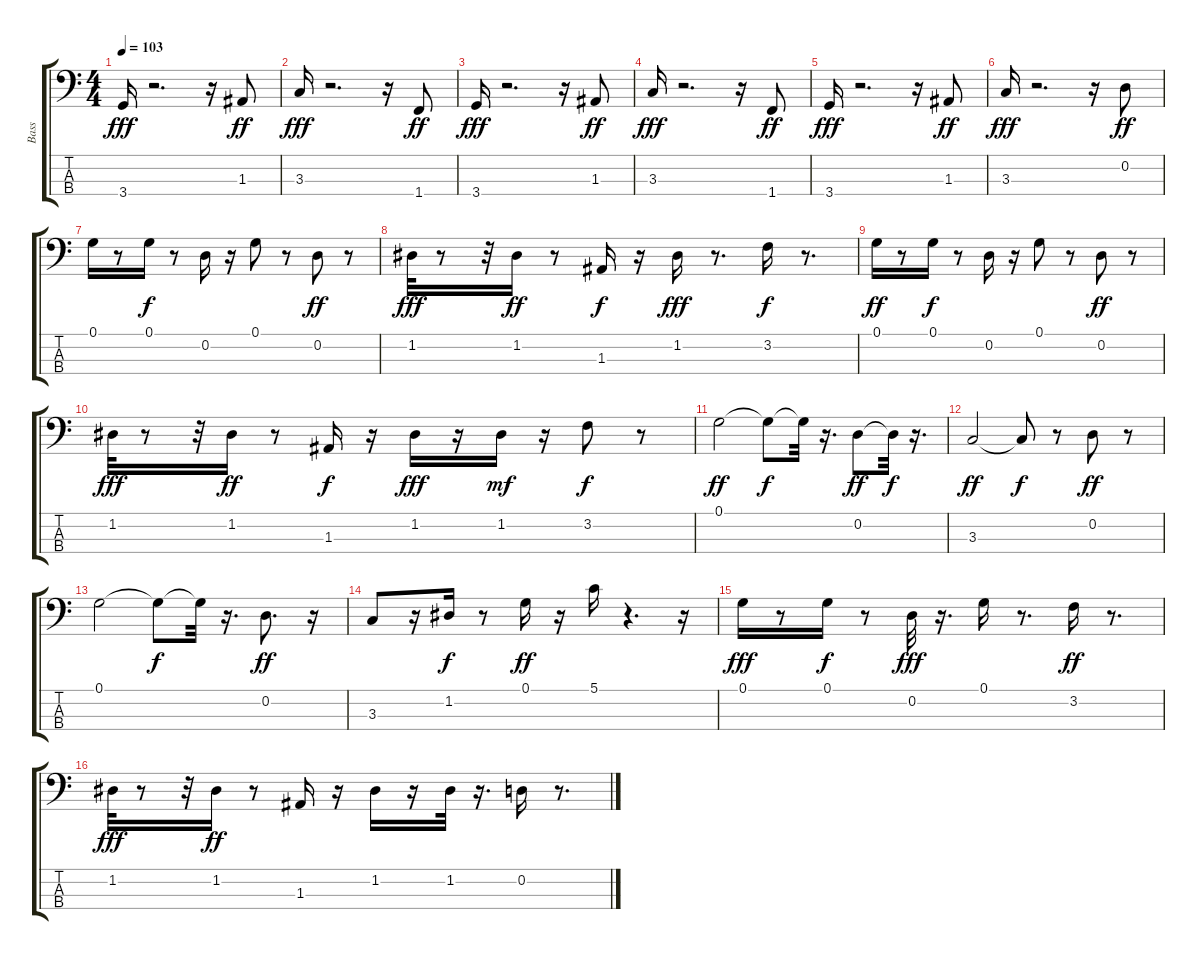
\track ("Bass" "Bass") {instrument electricbassfinger}
\staff {score tabs}
\tuning (G2 D2 A1 E1) {hide}
\ts (4 4)
\tempo 103
\clef f4
\ks c
3.4.16{dy fff} r.2{d} r.16 1.3.8{dy ff} |
3.3.16{dy fff} r.2{d} r.16 1.4.8{dy ff} |
3.4.16{dy fff} r.2{d} r.16 1.3.8{dy ff} |
3.3.16{dy fff} r.2{d} r.16 1.4.8{dy ff} |
3.4.16{dy fff} r.2{d} r.16 1.3.8{dy ff} |
3.3.16{dy fff} r.2{d} r.16 0.2.8{dy ff} |
0.1.16 r.8 0.1.16{dy f} r.8 0.2.16 r.16 0.1.8 r.8 0.2.8{dy ff} r.8 |
1.2.32{dy fff} r.8 r.32 1.2.16{dy ff} r.8 1.3.16{dy f} r.16 1.2.16{dy fff} r.8{d} 3.2.16{dy f} r.8{d} |
0.1.16{dy ff} r.8 0.1.16{dy f} r.8 0.2.16 r.16 0.1.8 r.8 0.2.8{dy ff} r.8 |
1.2.32{dy fff} r.8 r.32 1.2.16{dy ff} r.8 1.3.16{dy f} r.16 1.2.16{dy fff} r.16 1.2.16{dy mf} r.16 3.2.8{dy f} r.8 |
0.1.2{dy ff} 0.1{t}.8{dy f} 0.1{t}.32 r.16{d} 0.2.8{dy ff} 0.2{t}.32{dy f} r.16{d} |
3.3.2{dy ff} 3.3{t}.8{dy f} r.8 0.2.8{dy ff} r.8 |
0.1.2 0.1{t}.8{dy f} 0.1{t}.32 r.16{d} 0.2.8{d dy ff} r.16 |
3.3.8 r.16 1.2.16{dy f} r.8 0.1.16{dy ff} r.16 5.1.16 r.4{d} r.16 |
0.1.16{dy fff} r.8 0.1.16{dy f} r.8 0.2.32{dy fff} r.16{d} 0.1.16 r.8{d} 3.2.16{dy ff} r.8{d} |
1.2.32{dy fff} r.8 r.32 1.2.16{dy ff} r.8 1.3.16 r.16 1.2.16 r.16 1.2.32 r.16{d} 0.2.16 r.8{d}
